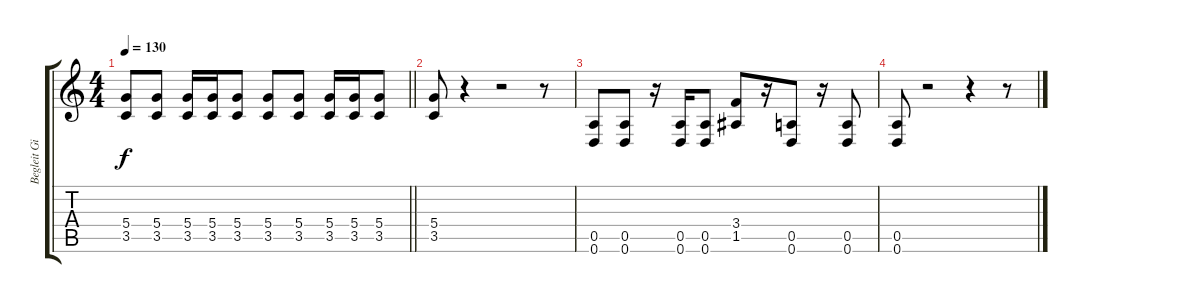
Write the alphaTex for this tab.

\track ("Begleit Gitarre" "Begleit Gi") {instrument distortionguitar}
\staff {score tabs}
\tuning (E4 B3 G3 D3 A2 D2) {hide}
\ts (4 4)
\tempo 130
\clef g2
\barLineRight lightlight
\ks c
(5.4 3.5).8{dy f} (5.4 3.5).8 (5.4 3.5).16 (5.4 3.5).16 (5.4 3.5).8 (5.4 3.5).8 (5.4 3.5).8 (5.4 3.5).16 (5.4 3.5).16 (5.4 3.5).8 |
(5.4 3.5).8 r.4 r.2 r.8 |
(0.5 0.6).8 (0.5 0.6).8 r.16 (0.5 0.6).16 (0.5 0.6).8 (3.4 1.5).8 r.16 (0.5 0.6).8 r.16 (0.5 0.6).8 |
(0.5 0.6).8 r.2 r.4 r.8
